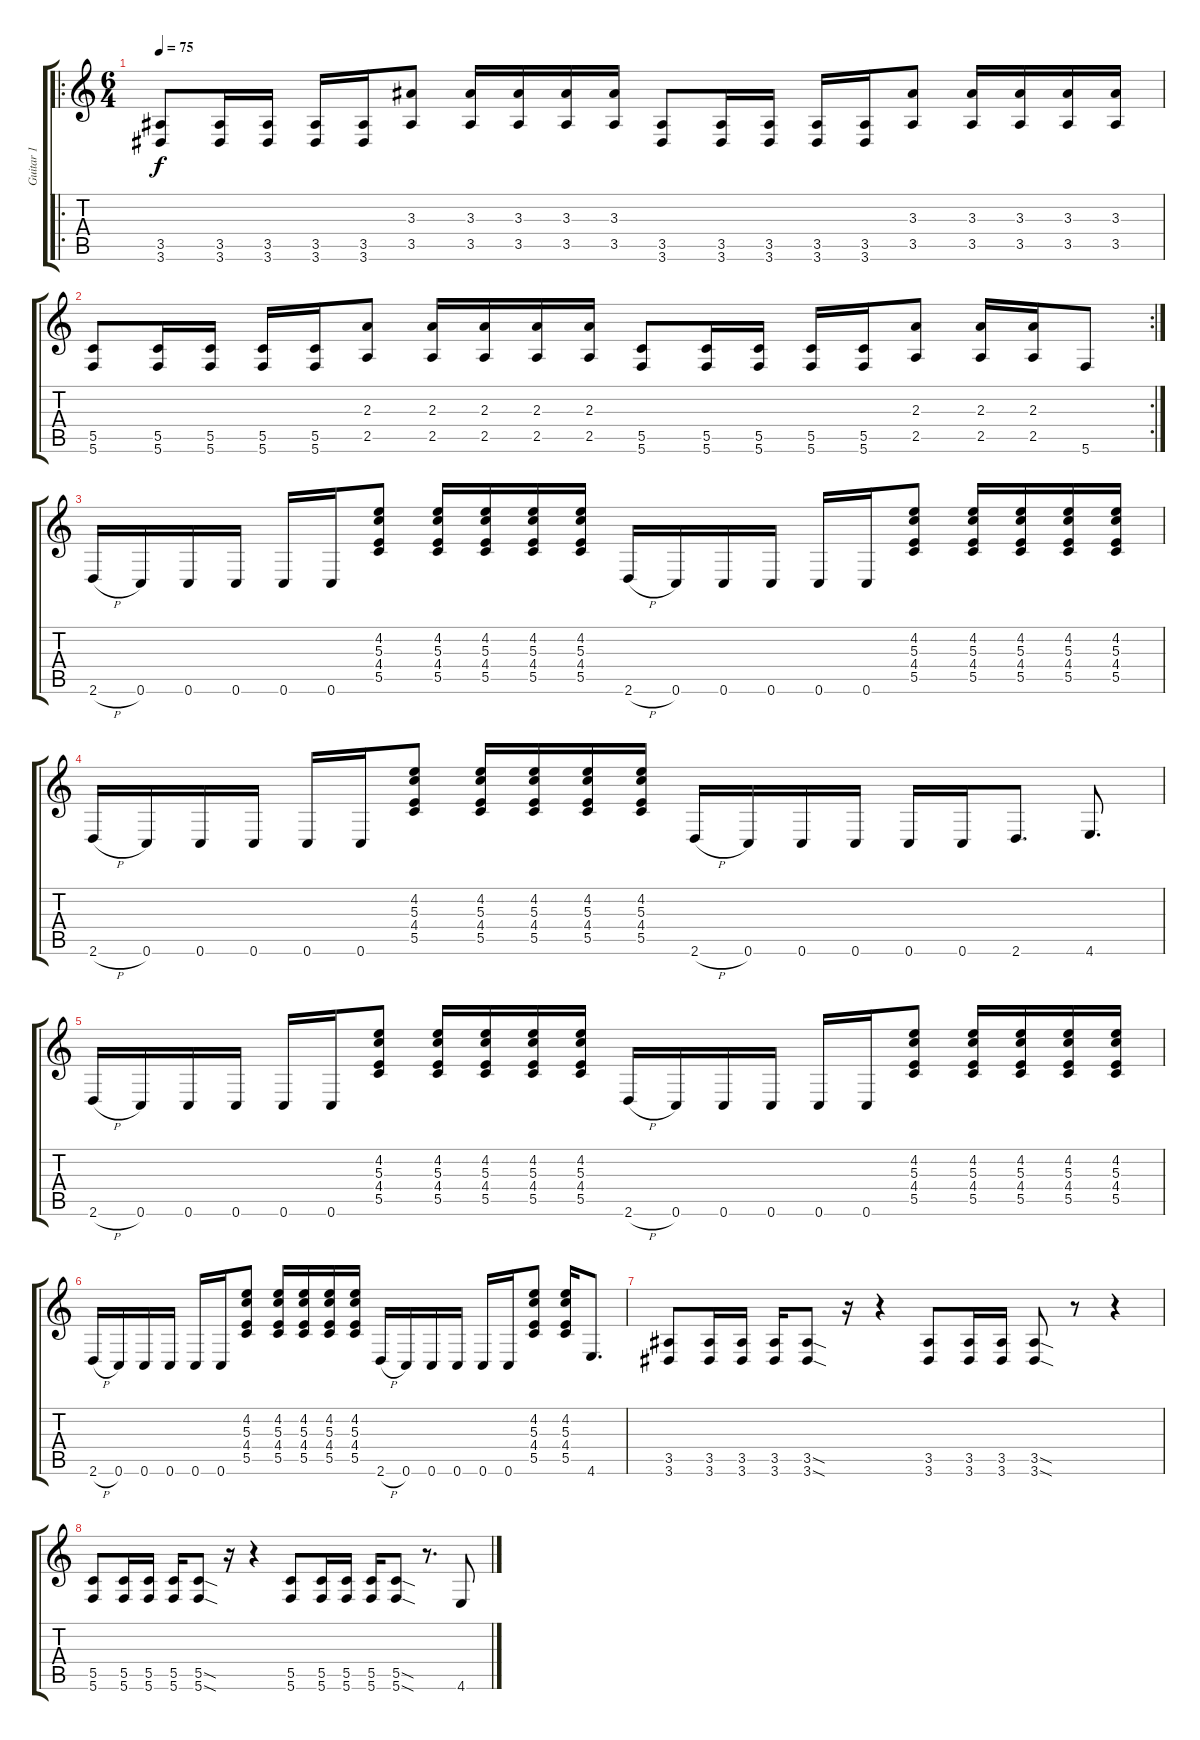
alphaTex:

\track ("Guitar 1" "Guitar 1") {instrument distortionguitar}
\staff {score tabs}
\tuning (E4 C4 G3 C3 G2 C2) {hide}
\ro
\ts (6 4)
\tempo 75
\clef g2
\ks c
(3.5 3.6).8{dy f} (3.5 3.6).16 (3.5 3.6).16 (3.5 3.6).16 (3.5 3.6).16 (3.3 3.5).8 (3.3 3.5).16 (3.3 3.5).16 (3.3 3.5).16 (3.3 3.5).16 (3.5 3.6).8 (3.5 3.6).16 (3.5 3.6).16 (3.5 3.6).16 (3.5 3.6).16 (3.3 3.5).8 (3.3 3.5).16 (3.3 3.5).16 (3.3 3.5).16 (3.3 3.5).16 |
\rc 2
(5.5 5.6).8 (5.5 5.6).16 (5.5 5.6).16 (5.5 5.6).16 (5.5 5.6).16 (2.3 2.5).8 (2.3 2.5).16 (2.3 2.5).16 (2.3 2.5).16 (2.3 2.5).16 (5.5 5.6).8 (5.5 5.6).16 (5.5 5.6).16 (5.5 5.6).16 (5.5 5.6).16 (2.3 2.5).8 (2.3 2.5).16 (2.3 2.5).16 5.6.8 |
2.6{h}.16 0.6.16 0.6.16 0.6.16 0.6.16 0.6.16 (4.2 5.3 4.4 5.5).8 (4.2 5.3 4.4 5.5).16 (4.2 5.3 4.4 5.5).16 (4.2 5.3 4.4 5.5).16 (4.2 5.3 4.4 5.5).16 2.6{h}.16 0.6.16 0.6.16 0.6.16 0.6.16 0.6.16 (4.2 5.3 4.4 5.5).8 (4.2 5.3 4.4 5.5).16 (4.2 5.3 4.4 5.5).16 (4.2 5.3 4.4 5.5).16 (4.2 5.3 4.4 5.5).16 |
2.6{h}.16 0.6.16 0.6.16 0.6.16 0.6.16 0.6.16 (4.2 5.3 4.4 5.5).8 (4.2 5.3 4.4 5.5).16 (4.2 5.3 4.4 5.5).16 (4.2 5.3 4.4 5.5).16 (4.2 5.3 4.4 5.5).16 2.6{h}.16 0.6.16 0.6.16 0.6.16 0.6.16 0.6.16 2.6.8{d} 4.6.8{d} |
2.6{h}.16 0.6.16 0.6.16 0.6.16 0.6.16 0.6.16 (4.2 5.3 4.4 5.5).8 (4.2 5.3 4.4 5.5).16 (4.2 5.3 4.4 5.5).16 (4.2 5.3 4.4 5.5).16 (4.2 5.3 4.4 5.5).16 2.6{h}.16 0.6.16 0.6.16 0.6.16 0.6.16 0.6.16 (4.2 5.3 4.4 5.5).8 (4.2 5.3 4.4 5.5).16 (4.2 5.3 4.4 5.5).16 (4.2 5.3 4.4 5.5).16 (4.2 5.3 4.4 5.5).16 |
2.6{h}.16 0.6.16 0.6.16 0.6.16 0.6.16 0.6.16 (4.2 5.3 4.4 5.5).8 (4.2 5.3 4.4 5.5).16 (4.2 5.3 4.4 5.5).16 (4.2 5.3 4.4 5.5).16 (4.2 5.3 4.4 5.5).16 2.6{h}.16 0.6.16 0.6.16 0.6.16 0.6.16 0.6.16 (4.2 5.3 4.4 5.5).8 (4.2 5.3 4.4 5.5).16 4.6.8{d} |
(3.5 3.6).8 (3.5 3.6).16 (3.5 3.6).16 (3.5 3.6).16 (3.5{sod} 3.6{sod}).8 r.16 r.4 (3.5 3.6).8 (3.5 3.6).16 (3.5 3.6).16 (3.5{sod} 3.6{sod}).8 r.8 r.4 |
(5.5 5.6).8 (5.5 5.6).16 (5.5 5.6).16 (5.5 5.6).16 (5.5{sod} 5.6{sod}).8 r.16 r.4 (5.5 5.6).8 (5.5 5.6).16 (5.5 5.6).16 (5.5 5.6).16 (5.5{sod} 5.6{sod}).8 r.8{d} 4.6.8
